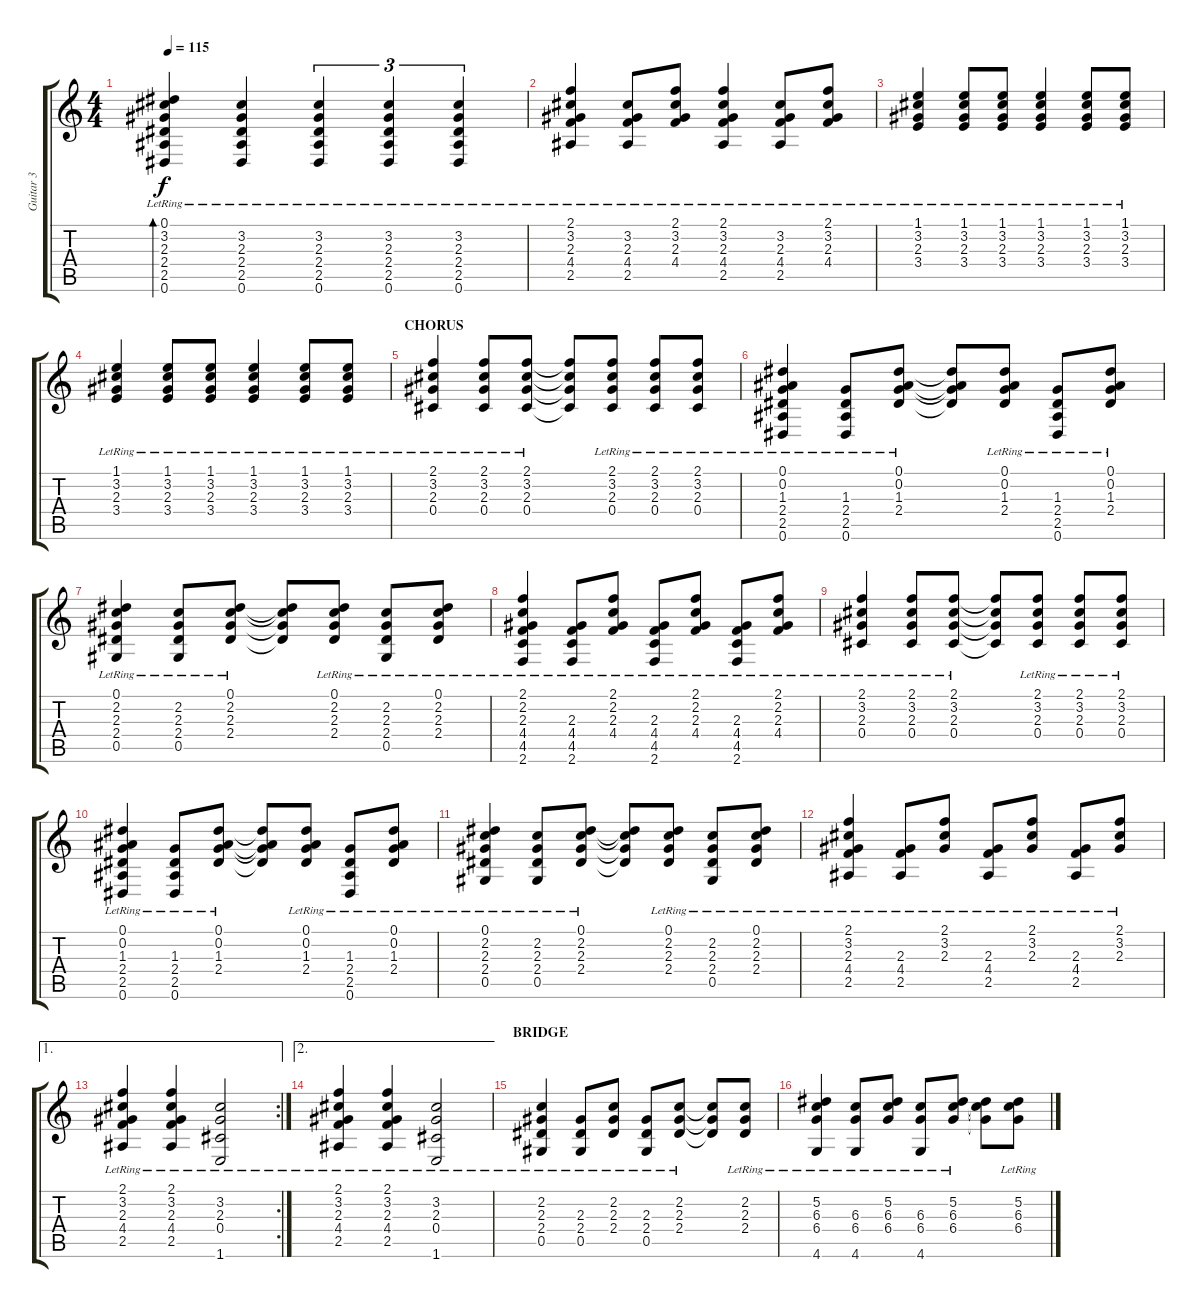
\track ("Guitar 3" "Guitar 3") {instrument acousticguitarsteel}
\staff {score tabs}
\tuning (Eb4 Bb3 Gb3 Db3 Ab2 Eb2) {hide}
\ts (4 4)
\tempo 115
\clef g2
\ks c
(0.1{lr} 3.2{lr} 2.3{lr} 2.4{lr} 2.5{lr} 0.6{lr}).4{bd 30 dy f} (3.2{lr} 2.3{lr} 2.4{lr} 2.5{lr} 0.6{lr}).4 (3.2{lr} 2.3{lr} 2.4{lr} 2.5{lr} 0.6{lr}).4{tu (3 2)} (3.2{lr} 2.3{lr} 2.4{lr} 2.5{lr} 0.6{lr}).4{tu (3 2)} (3.2{lr} 2.3{lr} 2.4{lr} 2.5{lr} 0.6{lr}).4{tu (3 2)} |
(2.1{lr} 3.2{lr} 2.3{lr} 4.4{lr} 2.5{lr}).4 (3.2{lr} 2.3{lr} 4.4{lr} 2.5{lr}).8 (2.1{lr} 3.2{lr} 2.3{lr} 4.4{lr}).8 (2.1{lr} 3.2{lr} 2.3{lr} 4.4{lr} 2.5{lr}).4 (3.2{lr} 2.3{lr} 4.4{lr} 2.5{lr}).8 (2.1{lr} 3.2{lr} 2.3{lr} 4.4{lr}).8 |
(1.1{lr} 3.2{lr} 2.3{lr} 3.4{lr}).4 (1.1{lr} 3.2{lr} 2.3{lr} 3.4{lr}).8 (1.1{lr} 3.2{lr} 2.3{lr} 3.4{lr}).8 (1.1{lr} 3.2{lr} 2.3{lr} 3.4{lr}).4 (1.1{lr} 3.2{lr} 2.3{lr} 3.4{lr}).8 (1.1{lr} 3.2{lr} 2.3{lr} 3.4{lr}).8 |
(1.1{lr} 3.2{lr} 2.3{lr} 3.4{lr}).4 (1.1{lr} 3.2{lr} 2.3{lr} 3.4{lr}).8 (1.1{lr} 3.2{lr} 2.3{lr} 3.4{lr}).8 (1.1{lr} 3.2{lr} 2.3{lr} 3.4{lr}).4 (1.1{lr} 3.2{lr} 2.3{lr} 3.4{lr}).8 (1.1{lr} 3.2{lr} 2.3{lr} 3.4{lr}).8 |
\section ("" "CHORUS")
(2.1{lr} 3.2{lr} 2.3{lr} 0.4{lr}).4 (2.1{lr} 3.2{lr} 2.3{lr} 0.4{lr}).8 (2.1{lr} 3.2{lr} 2.3{lr} 0.4{lr}).8 (2.1{t} 3.2{t} 2.3{t} 0.4{t}).8 (2.1{lr} 3.2{lr} 2.3{lr} 0.4{lr}).8 (2.1{lr} 3.2{lr} 2.3{lr} 0.4{lr}).8 (2.1{lr} 3.2{lr} 2.3{lr} 0.4{lr}).8 |
(0.1{lr} 0.2{lr} 1.3{lr} 2.4{lr} 2.5{lr} 0.6{lr}).4 (1.3{lr} 2.4{lr} 2.5{lr} 0.6{lr}).8 (0.1{lr} 0.2{lr} 1.3{lr} 2.4{lr}).8 (0.1{t} 0.2{t} 1.3{t} 2.4{t}).8 (0.1{lr} 0.2{lr} 1.3{lr} 2.4{lr}).8 (1.3{lr} 2.4{lr} 2.5{lr} 0.6{lr}).8 (0.1{lr} 0.2{lr} 1.3{lr} 2.4{lr}).8 |
(0.1{lr} 2.2{lr} 2.3{lr} 2.4{lr} 0.5{lr}).4 (2.2{lr} 2.3{lr} 2.4{lr} 0.5{lr}).8 (0.1{lr} 2.2{lr} 2.3{lr} 2.4{lr}).8 (0.1{t} 2.2{t} 2.3{t} 2.4{t}).8 (0.1{lr} 2.2{lr} 2.3{lr} 2.4{lr}).8 (2.2{lr} 2.3{lr} 2.4{lr} 0.5{lr}).8 (0.1{lr} 2.2{lr} 2.3{lr} 2.4{lr}).8 |
(2.1{lr} 2.2{lr} 2.3{lr} 4.4{lr} 4.5{lr} 2.6{lr}).4 (2.3{lr} 4.4{lr} 4.5{lr} 2.6{lr}).8 (2.1{lr} 2.2{lr} 2.3{lr} 4.4{lr}).8 (2.3{lr} 4.4{lr} 4.5{lr} 2.6{lr}).8 (2.1{lr} 2.2{lr} 2.3{lr} 4.4{lr}).8 (2.3{lr} 4.4{lr} 4.5{lr} 2.6{lr}).8 (2.1{lr} 2.2{lr} 2.3{lr} 4.4{lr}).8 |
(2.1{lr} 3.2{lr} 2.3{lr} 0.4{lr}).4 (2.1{lr} 3.2{lr} 2.3{lr} 0.4{lr}).8 (2.1{lr} 3.2{lr} 2.3{lr} 0.4{lr}).8 (2.1{t} 3.2{t} 2.3{t} 0.4{t}).8 (2.1{lr} 3.2{lr} 2.3{lr} 0.4{lr}).8 (2.1{lr} 3.2{lr} 2.3{lr} 0.4{lr}).8 (2.1{lr} 3.2{lr} 2.3{lr} 0.4{lr}).8 |
(0.1{lr} 0.2{lr} 1.3{lr} 2.4{lr} 2.5{lr} 0.6{lr}).4 (1.3{lr} 2.4{lr} 2.5{lr} 0.6{lr}).8 (0.1{lr} 0.2{lr} 1.3{lr} 2.4{lr}).8 (0.1{t} 0.2{t} 1.3{t} 2.4{t}).8 (0.1{lr} 0.2{lr} 1.3{lr} 2.4{lr}).8 (1.3{lr} 2.4{lr} 2.5{lr} 0.6{lr}).8 (0.1{lr} 0.2{lr} 1.3{lr} 2.4{lr}).8 |
(0.1{lr} 2.2{lr} 2.3{lr} 2.4{lr} 0.5{lr}).4 (2.2{lr} 2.3{lr} 2.4{lr} 0.5{lr}).8 (0.1{lr} 2.2{lr} 2.3{lr} 2.4{lr}).8 (0.1{t} 2.2{t} 2.3{t} 2.4{t}).8 (0.1{lr} 2.2{lr} 2.3{lr} 2.4{lr}).8 (2.2{lr} 2.3{lr} 2.4{lr} 0.5{lr}).8 (0.1{lr} 2.2{lr} 2.3{lr} 2.4{lr}).8 |
(2.1{lr} 3.2{lr} 2.3{lr} 4.4{lr} 2.5{lr}).4 (2.3{lr} 4.4{lr} 2.5{lr}).8 (2.1{lr} 3.2{lr} 2.3{lr}).8 (2.3{lr} 4.4{lr} 2.5{lr}).8 (2.1{lr} 3.2{lr} 2.3{lr}).8 (2.3{lr} 4.4{lr} 2.5{lr}).8 (2.1{lr} 3.2{lr} 2.3{lr}).8 |
\ae 1
\rc 2
(2.1{lr} 3.2{lr} 2.3{lr} 4.4{lr} 2.5{lr}).4 (2.1{lr} 3.2{lr} 2.3{lr} 4.4{lr} 2.5{lr}).4 (3.2{lr} 2.3{lr} 0.4{lr} 1.6{lr}).2 |
\ae 2
(2.1{lr} 3.2{lr} 2.3{lr} 4.4{lr} 2.5{lr}).4 (2.1{lr} 3.2{lr} 2.3{lr} 4.4{lr} 2.5{lr}).4 (3.2{lr} 2.3{lr} 0.4{lr} 1.6{lr}).2 |
\section ("" "BRIDGE")
(2.2{lr} 2.3{lr} 2.4{lr} 0.5{lr}).4 (2.3{lr} 2.4{lr} 0.5{lr}).8 (2.2{lr} 2.3{lr} 2.4{lr}).8 (2.3{lr} 2.4{lr} 0.5{lr}).8 (2.2{lr} 2.3{lr} 2.4{lr}).8 (2.2{t} 2.3{t} 2.4{t}).8 (2.2{lr} 2.3{lr} 2.4{lr}).8 |
(5.2{lr} 6.3{lr} 6.4{lr} 4.6{lr}).4 (6.3{lr} 6.4{lr} 4.6{lr}).8 (5.2{lr} 6.3{lr} 6.4{lr}).8 (6.3{lr} 6.4{lr} 4.6{lr}).8 (5.2{lr} 6.3{lr} 6.4{lr}).8 (5.2{t} 6.3{t} 6.4{t}).8 (5.2{lr} 6.3{lr} 6.4{lr}).8
